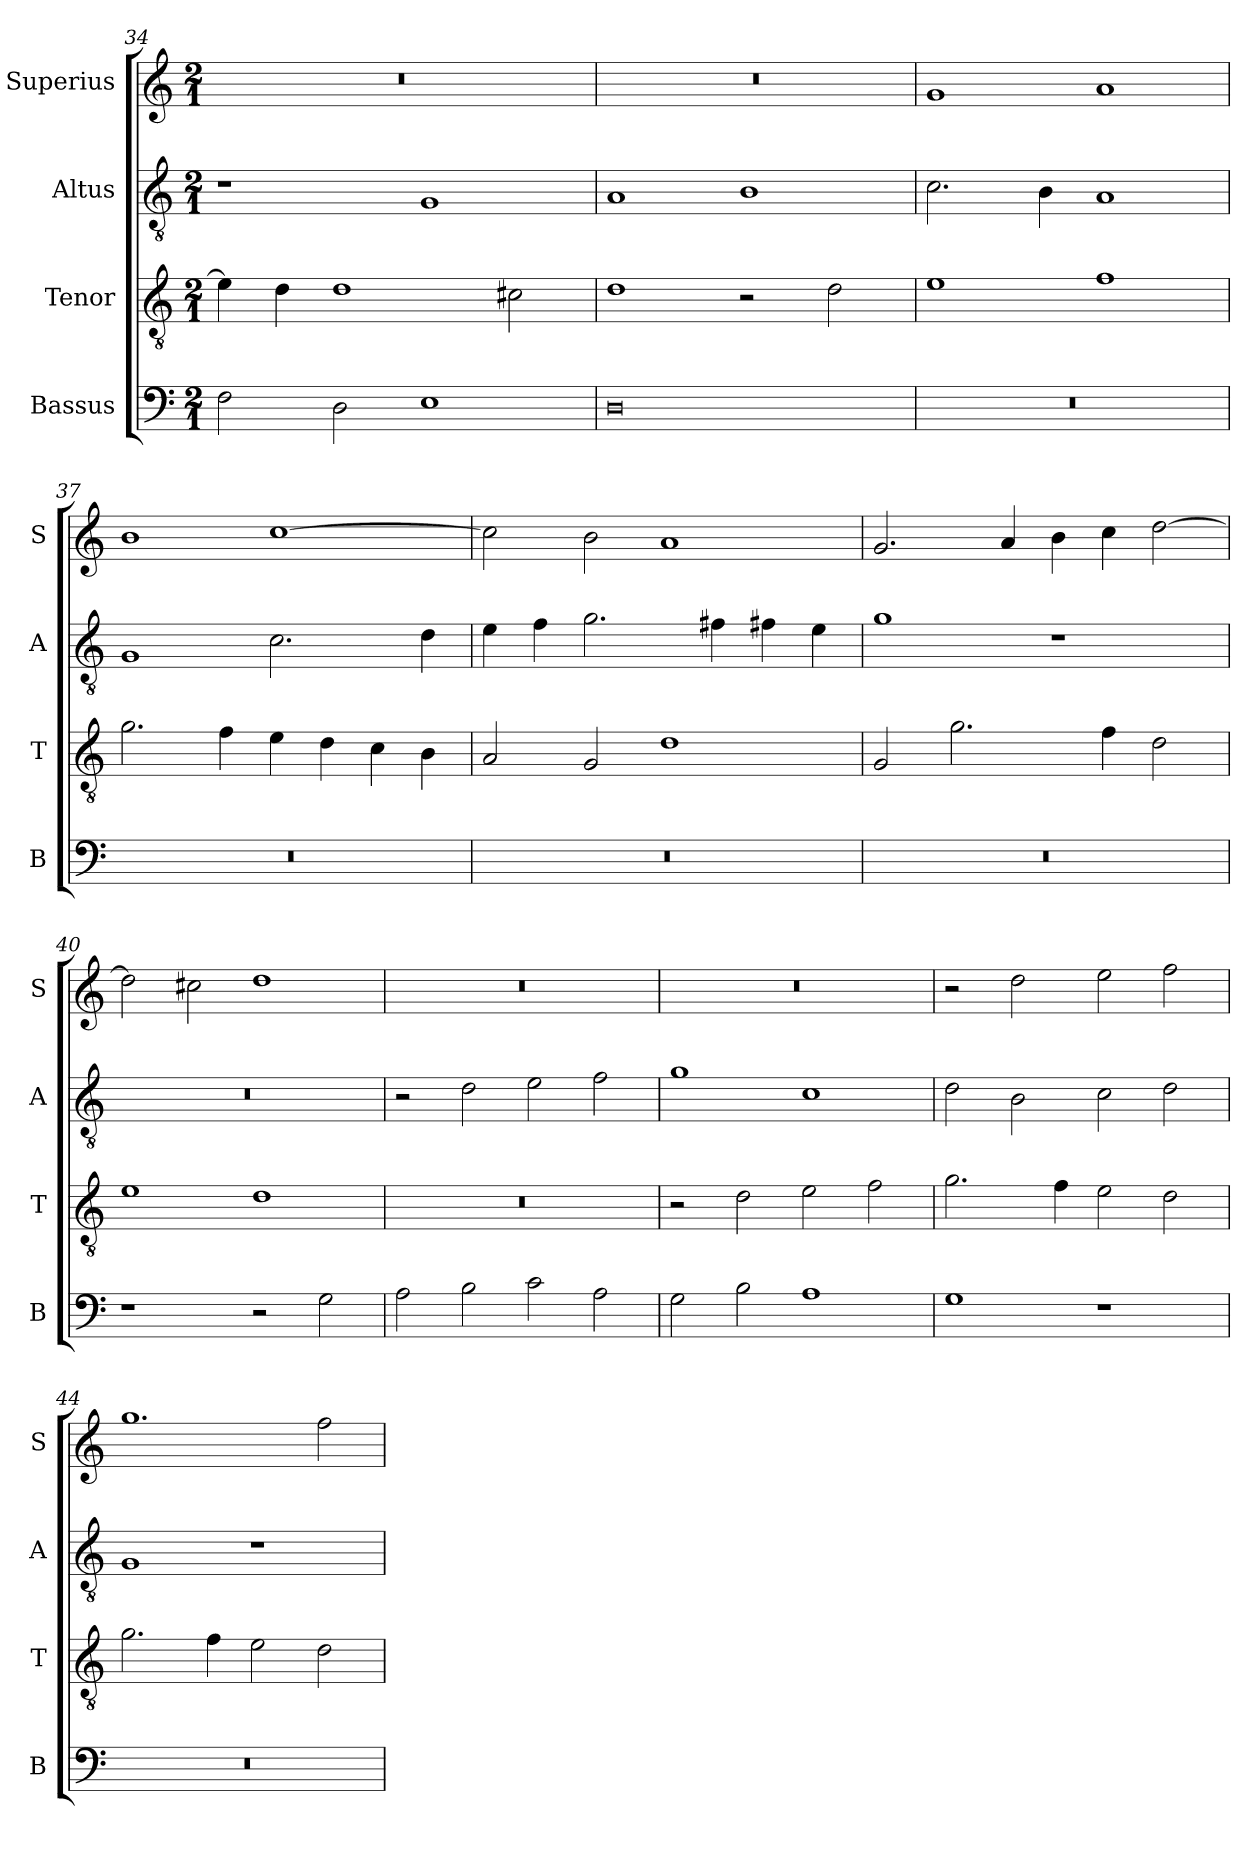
**kern	**kern	**kern	**kern
*part4	*part3	*part2	*part1
*staff4	*staff3	*staff2	*staff1
*I"Bassus	*I"Tenor	*I"Altus	*I"Superius
*I'B	*I'T	*I'A	*I'S
*clefF4	*clefGv2	*clefGv2	*clefG2
*k[]	*k[]	*k[]	*k[]
*M2/1	*M2/1	*M2/1	*M2/1
=34	=34	=34	=34
2F\	4e\]	1r	0r
.	4d\	.	.
2D\	1d	.	.
1E	.	1G	.
.	2c#X\	.	.
=35	=35	=35	=35
0D	1d	1A	0r
.	2r	1B	.
.	2d\	.	.
=36	=36	=36	=36
0r	1e	2.c\	1g
.	.	4B\	.
.	1f	1A	1a
=37	=37	=37	=37
0r	2.g\	1G	1b
.	4f\	.	.
.	4e\	2.c\	[1cc
.	4d\	.	.
.	4c\	.	.
.	4B\	4d\	.
=38	=38	=38	=38
0r	2A/	4e\	2cc\]
.	.	4f\	.
.	2G/	2.g\	2b\
.	1d	.	1a
.	.	4f#X\	.
.	.	4f#X\	.
.	.	4e\	.
=39	=39	=39	=39
0r	2G/	1g	2.g/
.	2.g\	.	.
.	.	.	4a/
.	.	1r	4b\
.	4f\	.	4cc\
.	2d\	.	[2dd\
=40	=40	=40	=40
1r	1e	0r	2dd\]
.	.	.	2cc#X\
2r	1d	.	1dd
2G\	.	.	.
=41	=41	=41	=41
2A\	0r	2r	0r
2B\	.	2d\	.
2c\	.	2e\	.
2A\	.	2f\	.
=42	=42	=42	=42
2G\	2r	1g	0r
2B\	2d\	.	.
1A	2e\	1c	.
.	2f\	.	.
=43	=43	=43	=43
1G	2.g\	2d\	2r
.	.	2B\	2dd\
.	4f\	.	.
1r	2e\	2c\	2ee\
.	2d\	2d\	2ff\
=44	=44	=44	=44
0r	2.g\	1G	1.gg
.	4f\	.	.
.	2e\	1r	.
.	2d\	.	2ff\
=	=	=	=
*-	*-	*-	*-
